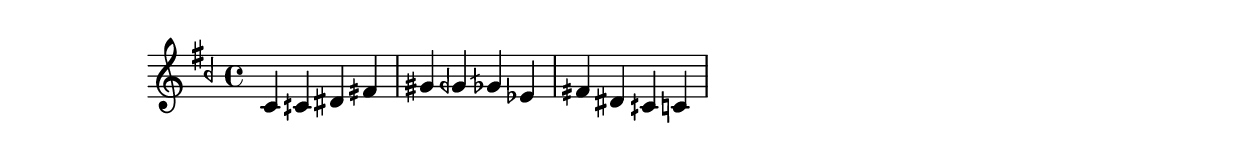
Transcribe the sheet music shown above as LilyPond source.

%% Do not edit this file; it is auto-generated from input/new
%% This file is in the public domain.
\version "2.11.38"
\layout { ragged-right = ##t }
\header {
  doctitle = "Makam"
  lsrtags = "pitches"
  texidoc = "Makam is a type of melody from Turkey using 1/9th-tone
  microtonal alterations."
}
% begin verbatim
% Define 1/9 alterations.

#(define-public KOMA 1/9)
#(define-public BAKIYE 4/9)
#(define-public KUCUK 5/9)
#(define-public BUYUKMUCENNEB 8/9)


% Define pitch names

makamPitchNames = #`(
  (c . ,(ly:make-pitch -1 0 NATURAL))
  (d . ,(ly:make-pitch -1 1 NATURAL))
  (e . ,(ly:make-pitch -1 2 NATURAL))
  (f . ,(ly:make-pitch -1 3 NATURAL))
  (g . ,(ly:make-pitch -1 4 NATURAL))
  (a . ,(ly:make-pitch -1 5 NATURAL))
  (b . ,(ly:make-pitch -1 6 NATURAL))
  
  (cc . ,(ly:make-pitch -1 0 KOMA))
  (dc . ,(ly:make-pitch -1 1 KOMA))
  (ec . ,(ly:make-pitch -1 2 KOMA))
  (fc . ,(ly:make-pitch -1 3 KOMA))
  (gc . ,(ly:make-pitch -1 4 KOMA))
  (ac . ,(ly:make-pitch -1 5 KOMA))
  (bc . ,(ly:make-pitch -1 6 KOMA))
  
  (cb . ,(ly:make-pitch -1 0 BAKIYE))
  (db . ,(ly:make-pitch -1 1 BAKIYE))
  (eb . ,(ly:make-pitch -1 2 BAKIYE))
  (fb . ,(ly:make-pitch -1 3 BAKIYE))
  (gb . ,(ly:make-pitch -1 4 BAKIYE))
  (ab . ,(ly:make-pitch -1 5 BAKIYE))
  (bb . ,(ly:make-pitch -1 6 BAKIYE))
  
  (ck . ,(ly:make-pitch -1 0 KUCUK))
  (dk . ,(ly:make-pitch -1 1 KUCUK))
  (ek . ,(ly:make-pitch -1 2 KUCUK))
  (fk . ,(ly:make-pitch -1 3 KUCUK))
  (gk . ,(ly:make-pitch -1 4 KUCUK))
  (ak . ,(ly:make-pitch -1 5 KUCUK))
  (bk . ,(ly:make-pitch -1 6 KUCUK))
  
  (cbm . ,(ly:make-pitch -1 0 BUYUKMUCENNEB))
  (dbm . ,(ly:make-pitch -1 1 BUYUKMUCENNEB))
  (ebm . ,(ly:make-pitch -1 2 BUYUKMUCENNEB))
  (fbm . ,(ly:make-pitch -1 3 BUYUKMUCENNEB))
  (gbm . ,(ly:make-pitch -1 4 BUYUKMUCENNEB))
  (abm . ,(ly:make-pitch -1 5 BUYUKMUCENNEB))
  (bbm . ,(ly:make-pitch -1 6 BUYUKMUCENNEB))
  
  ;; f for flat.
  (cfc . ,(ly:make-pitch -1 0 (- KOMA)))
  (dfc . ,(ly:make-pitch -1 1 (- KOMA)))
  (efc . ,(ly:make-pitch -1 2 (- KOMA)))
  (ffc . ,(ly:make-pitch -1 3 (- KOMA)))
  (gfc . ,(ly:make-pitch -1 4 (- KOMA)))
  (afc . ,(ly:make-pitch -1 5 (- KOMA)))
  (bfc . ,(ly:make-pitch -1 6 (- KOMA)))
  
  (cfb . ,(ly:make-pitch -1 0 (- BAKIYE)))
  (dfb . ,(ly:make-pitch -1 1 (- BAKIYE)))
  (efb . ,(ly:make-pitch -1 2 (- BAKIYE)))
  (ffb . ,(ly:make-pitch -1 3 (- BAKIYE)))
  (gfb . ,(ly:make-pitch -1 4 (- BAKIYE)))
  (afb . ,(ly:make-pitch -1 5 (- BAKIYE)))
  (bfb . ,(ly:make-pitch -1 6 (- BAKIYE)))
  
  (cfk . ,(ly:make-pitch -1 0 (- KUCUK)))
  (dfk . ,(ly:make-pitch -1 1 (- KUCUK)))
  (efk . ,(ly:make-pitch -1 2 (- KUCUK)))
  (ffk . ,(ly:make-pitch -1 3 (- KUCUK)))
  (gfk . ,(ly:make-pitch -1 4 (- KUCUK)))
  (afk . ,(ly:make-pitch -1 5 (- KUCUK)))
  (bfk . ,(ly:make-pitch -1 6 (- KUCUK)))
  
  (cfbm . ,(ly:make-pitch -1 0 (- BUYUKMUCENNEB)))
  (dfbm . ,(ly:make-pitch -1 1 (- BUYUKMUCENNEB)))
  (efbm . ,(ly:make-pitch -1 2 (- BUYUKMUCENNEB)))
  (ffbm . ,(ly:make-pitch -1 3 (- BUYUKMUCENNEB)))
  (gfbm . ,(ly:make-pitch -1 4 (- BUYUKMUCENNEB)))
  (afbm . ,(ly:make-pitch -1 5 (- BUYUKMUCENNEB)))
  (bfbm . ,(ly:make-pitch -1 6 (- BUYUKMUCENNEB)))
)

% Set pitch names.
pitchnames = \makamPitchNames
#(ly:parser-set-note-names parser makamPitchNames)

makamGlyphs = #'(
       (1 . "accidentals.doublesharp")
       (8/9 . "accidentals.sharp.slashslashslash.stemstem")
       (5/9 . "accidentals.sharp.slashslashslash.stem")
       (4/9 . "accidentals.sharp")
       (1/9 . "accidentals.sharp.slashslash.stem")
       (0 . "accidentals.natural")
       (-1/9 . "accidentals.mirroredflat")
       (-4/9 . "accidentals.flat.slash")
       (-5/9 . "accidentals.flat")
       (-8/9 . "accidentals.flat.slashslash")
       (-1 . "accidentals.flatflat")
       )

\relative {
  
  %{ define alteration <-> symbol mapping. The following glyphs are available.
  accidentals.sharp 
  accidentals.sharp.slashslash.stem 
  accidentals.sharp.slashslashslash.stemstem 
  accidentals.sharp.slashslashslash.stem 
  accidentals.sharp.slashslash.stemstemstem 
  accidentals.natural 
  accidentals.flat 
  accidentals.flat.slash 
  accidentals.flat.slashslash 
  accidentals.mirroredflat.flat 
  accidentals.mirroredflat 
  accidentals.flatflat 
  accidentals.flatflat.slash 
  accidentals.doublesharp 
  %}
  
  \override Accidental #'glyph-name-alist =  \makamGlyphs
  \override Staff.KeySignature #'glyph-name-alist = \makamGlyphs
  \set Staff.keySignature =  #'((3 .  4/9) (6 . -1/9))
  
  c cc db fk
  gbm gfc gfb efk
  fk db cc c
}
